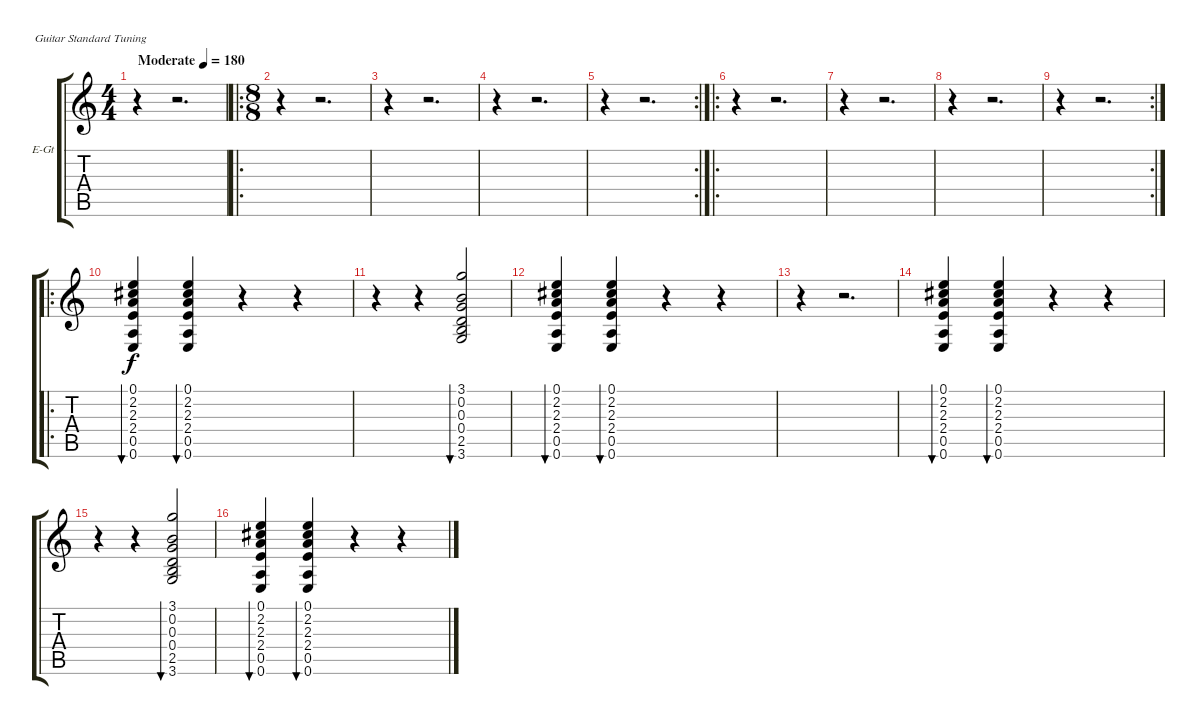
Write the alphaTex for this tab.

\bracketExtendMode groupsimilarinstruments
\firstSystemTrackNameOrientation horizontal
\otherSystemsTrackNameOrientation horizontal
\track ("Pista 7" "E-Gt") {instrument electricguitarclean}
\staff {score tabs}
\tuning (E4 B3 G3 D3 A2 E2)
\ts (4 4)
\beaming (8 2 2 2 2)
\tempo (180 "Moderate")
\clef g2
\ks c
r.4{dy f instrument electricguitarclean} r.2{d} |
\ro
\ts (8 8)
\beaming (8 2 2 2 2)
r.4 r.2{d} |
r.4 r.2{d} |
r.4 r.2{d} |
\rc 2
r.4 r.2{d} |
\ro
r.4 r.2{d} |
r.4 r.2{d} |
r.4 r.2{d} |
\rc 2
r.4 r.2{d} |
\ro
(0.1 2.2 2.3 2.4 0.5 0.6).4{bu 30} (0.1 2.2 2.3 2.4 0.5 0.6).4{bu 30} r.4 r.4 |
r.4 r.4 (3.1 0.2 0.3 0.4 2.5 3.6).2{bu 30} |
(0.1 2.2 2.3 2.4 0.5 0.6).4{bu 30} (0.1 2.2 2.3 2.4 0.5 0.6).4{bu 30} r.4 r.4 |
r.4 r.2{d} |
(0.1 2.2 2.3 2.4 0.5 0.6).4{bu 30} (0.1 2.2 2.3 2.4 0.5 0.6).4{bu 30} r.4 r.4 |
r.4 r.4 (3.1 0.2 0.3 0.4 2.5 3.6).2{bu 30} |
(0.1 2.2 2.3 2.4 0.5 0.6).4{bu 30} (0.1 2.2 2.3 2.4 0.5 0.6).4{bu 30} r.4 r.4
